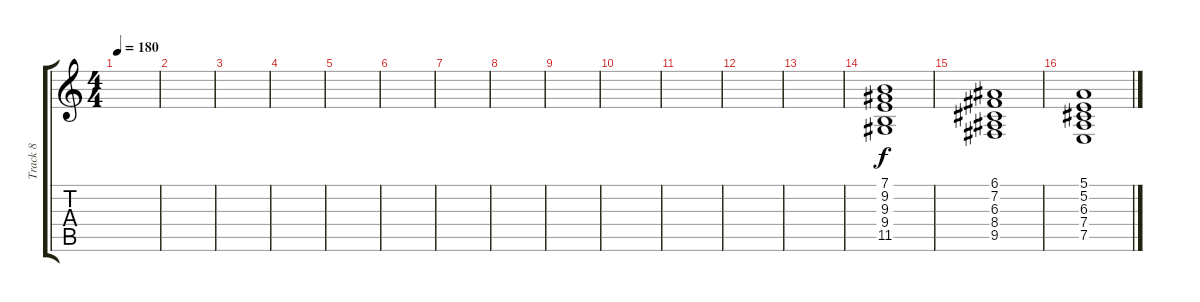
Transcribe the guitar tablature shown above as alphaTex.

\track ("Track 8" "Track 8") {instrument choiraahs}
\staff {score tabs}
\tuning (E4 B3 G3 D3 A2 E2) {hide}
\ts (4 4)
\tempo 180
\clef g2
\ks c
|
|
|
|
|
|
|
|
|
|
|
|
|
(7.1 9.2 9.3 9.4 11.5).1 |
(6.1 7.2 6.3 8.4 9.5).1 |
(5.1 5.2 6.3 7.4 7.5).1
